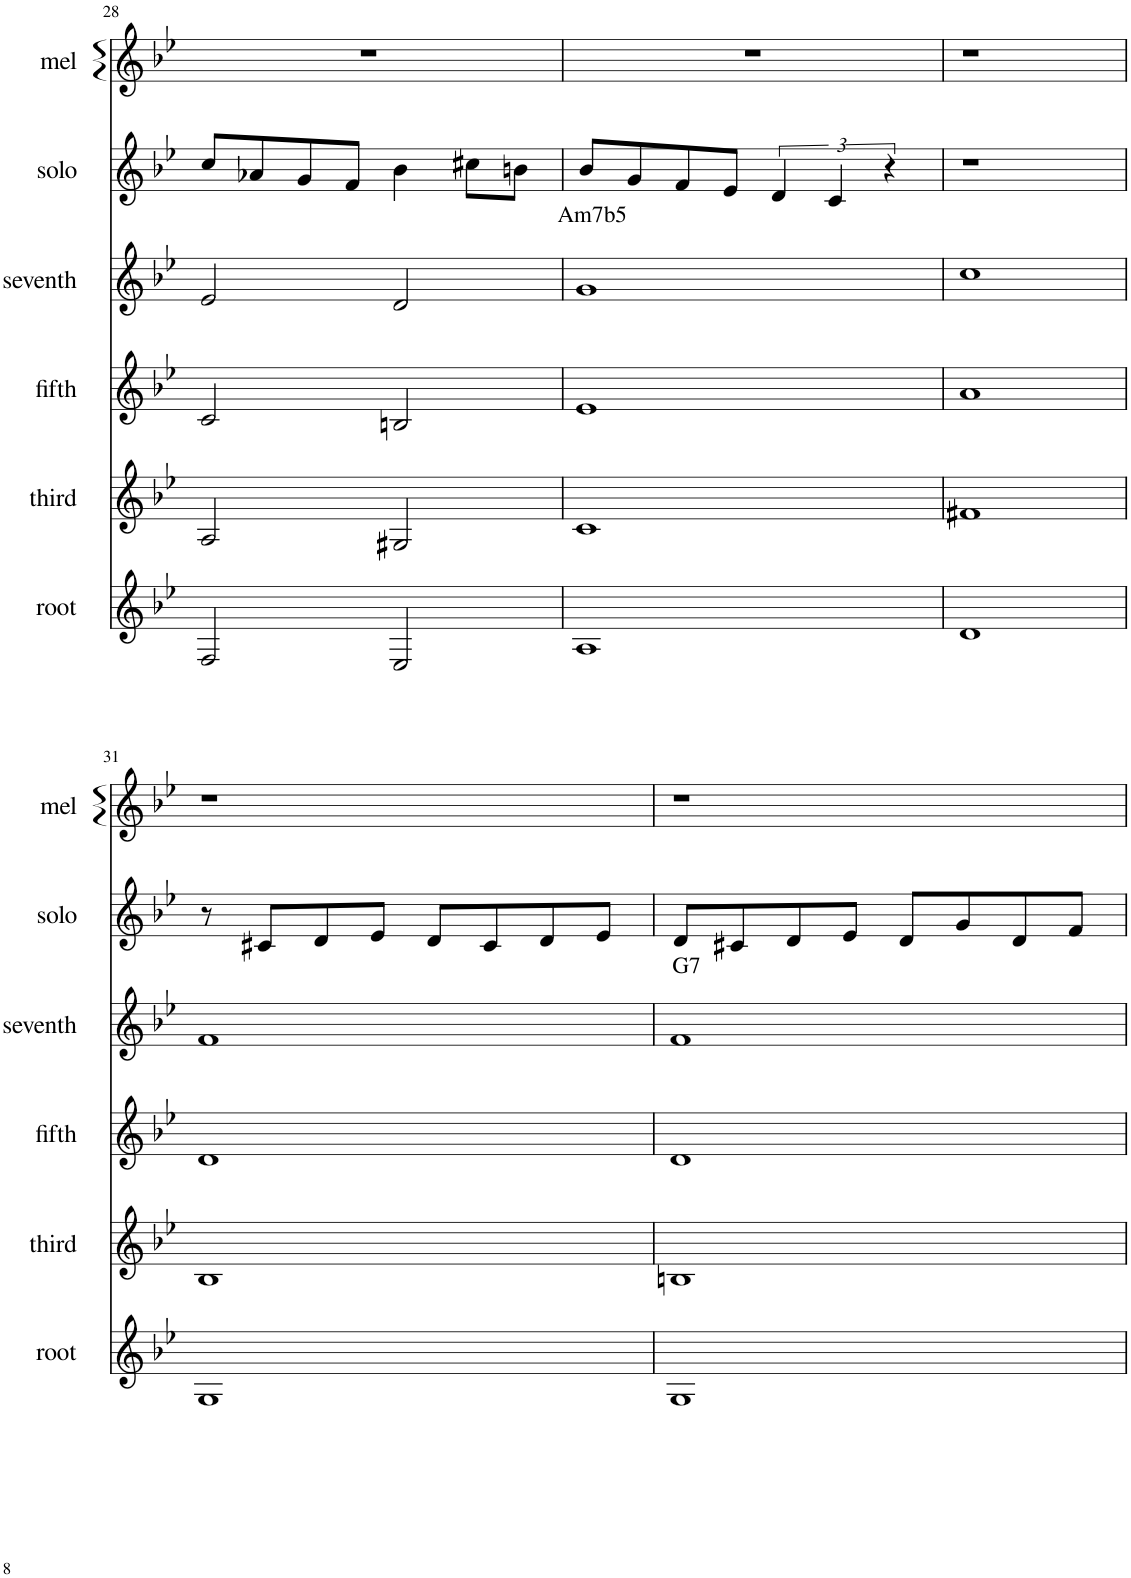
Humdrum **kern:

**kern	**kern	**kern	**kern	**kern	**text	**kern
*part6	*part5	*part4	*part3	*part2	*part2	*part1
*staff6	*staff5	*staff4	*staff3	*staff2	*staff2	*staff1
*I"root	*I"third	*I"fifth	*I"seventh	*I"solo	*	*I"mel
*I'root	*I'third	*I'fifth	*I'seventh	*I'solo	*	*I'mel
!!LO:PB:g=z
*clefG2	*clefG2	*clefG2	*clefG2	*clefG2	*	*clefG2
*k[b-e-]	*k[b-e-]	*k[b-e-]	*k[b-e-]	*k[b-e-]	*	*k[b-e-]
*M4/4	*M4/4	*M4/4	*M4/4	*M4/4	*	*M4/4
=28	=28	=28	=28	=28	=28	=28
2F/	2A/	2c/	2e-/	8cc/L	.	1r
.	.	.	.	8a-X/	.	.
.	.	.	.	8g/	.	.
.	.	.	.	8f/J	.	.
2E-/	2G#X/	2Bn/	2d/	4b-\	.	.
.	.	.	.	8cc#X\L	.	.
.	.	.	.	8bn\J	.	.
=29	=29	=29	=29	=29	=29	=29
!	!	!	!	!	!LO:LY:b	!
1A	1c	1e-	1g	8b-/L	Am7b5	1r
.	.	.	.	8g/	.	.
.	.	.	.	8f/	.	.
.	.	.	.	8e-/J	.	.
.	.	.	.	6d/	.	.
.	.	.	.	6c/	.	.
.	.	.	.	6r	.	.
=30	=30	=30	=30	=30	=30	=30
1d	1f#X	1a	1cc	1r	.	1r
!!LO:LB:g=z
=31	=31	=31	=31	=31	=31	=31
1G	1B-	1d	1f	8r	.	1r
.	.	.	.	8c#X/L	.	.
.	.	.	.	8d/	.	.
.	.	.	.	8e-/J	.	.
.	.	.	.	8d/L	.	.
.	.	.	.	8c#/	.	.
.	.	.	.	8d/	.	.
.	.	.	.	8e-/J	.	.
=32	=32	=32	=32	=32	=32	=32
!	!	!	!	!	!LO:LY:b	!
1G	1Bn	1d	1f	8d/L	G7	1r
.	.	.	.	8c#X/	.	.
.	.	.	.	8d/	.	.
.	.	.	.	8e-/J	.	.
.	.	.	.	8d/L	.	.
.	.	.	.	8g/	.	.
.	.	.	.	8d/	.	.
.	.	.	.	8f/J	.	.
=	=	=	=	=	=	=
*-	*-	*-	*-	*-	*-	*-
